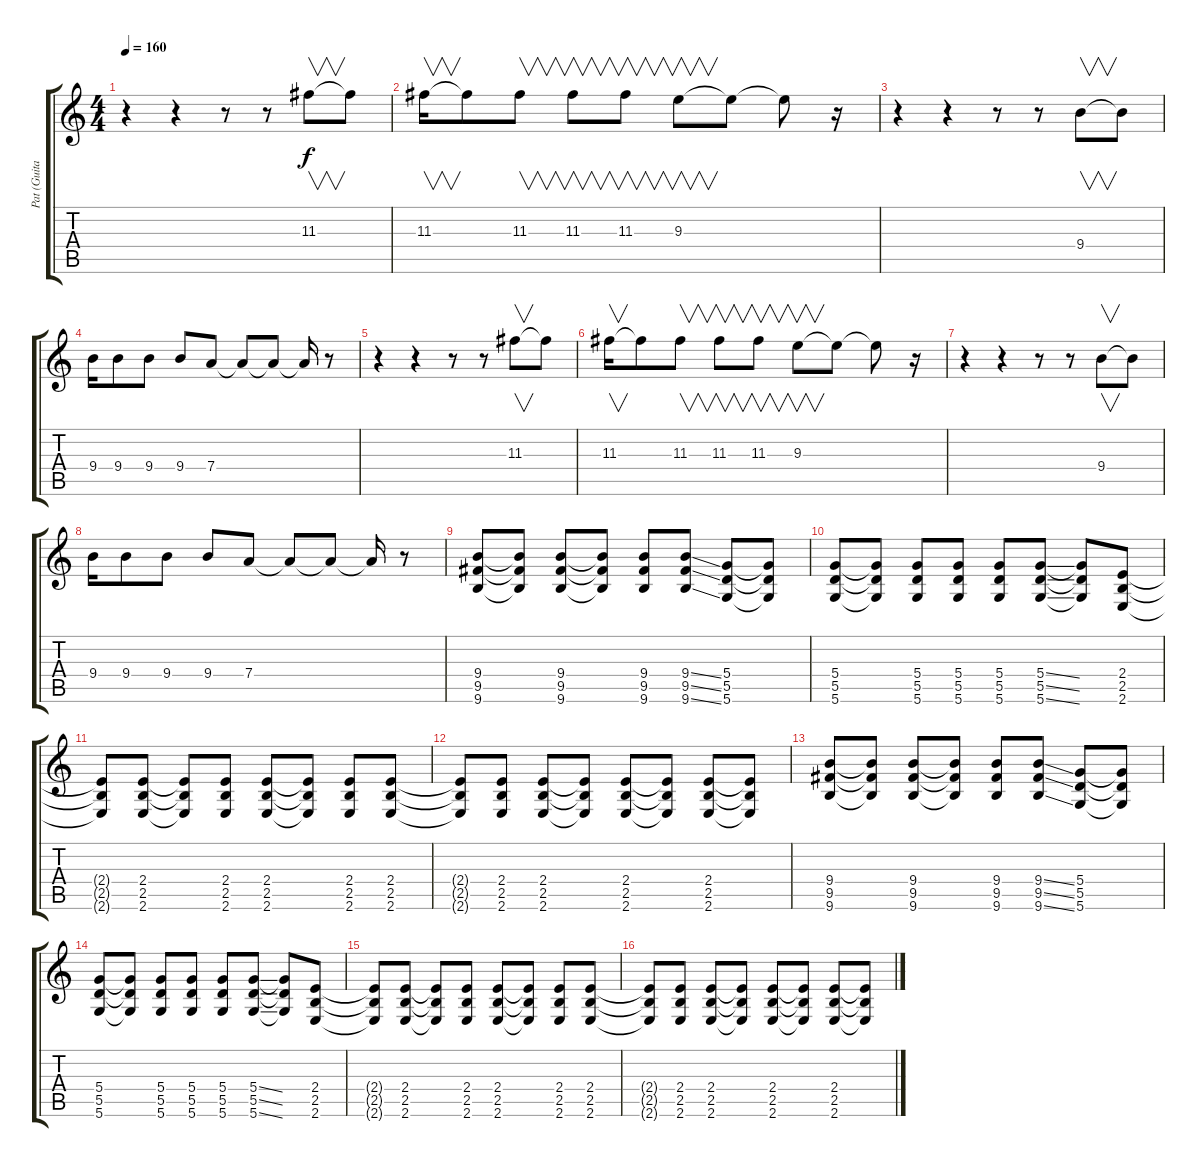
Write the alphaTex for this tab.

\track ("Pat (Guitar)" "Pat (Guita") {instrument distortionguitar}
\staff {score tabs}
\tuning (E4 B3 G3 D3 A2 D2) {hide}
\ts (4 4)
\tempo 160
\clef g2
\ks c
r.4{dy f} r.4 r.8 r.8 11.3.8{v} 11.3{t}.8 |
11.3.16{v} 11.3{t}.8 11.3.8{v} 11.3.8{v} 11.3.8{v} 9.3.8{v} 9.3{t}.8 9.3{t}.8 r.16 |
r.4 r.4 r.8 r.8 9.4.8{v} 9.4{t}.8 |
9.4.16 9.4.8 9.4.8 9.4.8 7.4.8 7.4{t}.8 7.4{t}.8 7.4{t}.16 r.8 |
r.4 r.4 r.8 r.8 11.3.8{v} 11.3{t}.8 |
11.3.16{v} 11.3{t}.8 11.3.8{v} 11.3.8{v} 11.3.8{v} 9.3.8{v} 9.3{t}.8 9.3{t}.8 r.16 |
r.4 r.4 r.8 r.8 9.4.8{v} 9.4{t}.8 |
9.4.16 9.4.8 9.4.8 9.4.8 7.4.8 7.4{t}.8 7.4{t}.8 7.4{t}.16 r.8 |
(9.4 9.5 9.6).8 (9.4{t} 9.5{t} 9.6{t}).8 (9.4 9.5 9.6).8 (9.4{t} 9.5{t} 9.6{t}).8 (9.4 9.5 9.6).8 (9.4{ss} 9.5{ss} 9.6{ss}).8 (5.4 5.5 5.6).8 (5.4{t} 5.5{t} 5.6{t}).8 |
(5.4 5.5 5.6).8 (5.4{t} 5.5{t} 5.6{t}).8 (5.4 5.5 5.6).8 (5.4 5.5 5.6).8 (5.4 5.5 5.6).8 (5.4{ss} 5.5{ss} 5.6{ss}).8 (5.4{t} 5.5{t} 5.6{t}).8 (2.4 2.5 2.6).8 |
(2.4{t} 2.5{t} 2.6{t}).8 (2.4 2.5 2.6).8 (2.4{t} 2.5{t} 2.6{t}).8 (2.4 2.5 2.6).8 (2.4 2.5 2.6).8 (2.4{t} 2.5{t} 2.6{t}).8 (2.4 2.5 2.6).8 (2.4 2.5 2.6).8 |
(2.4{t} 2.5{t} 2.6{t}).8 (2.4 2.5 2.6).8 (2.4 2.5 2.6).8 (2.4{t} 2.5{t} 2.6{t}).8 (2.4 2.5 2.6).8 (2.4{t} 2.5{t} 2.6{t}).8 (2.4 2.5 2.6).8 (2.4{t} 2.5{t} 2.6{t}).8 |
(9.4 9.5 9.6).8 (9.4{t} 9.5{t} 9.6{t}).8 (9.4 9.5 9.6).8 (9.4{t} 9.5{t} 9.6{t}).8 (9.4 9.5 9.6).8 (9.4{ss} 9.5{ss} 9.6{ss}).8 (5.4 5.5 5.6).8 (5.4{t} 5.5{t} 5.6{t}).8 |
(5.4 5.5 5.6).8 (5.4{t} 5.5{t} 5.6{t}).8 (5.4 5.5 5.6).8 (5.4 5.5 5.6).8 (5.4 5.5 5.6).8 (5.4{ss} 5.5{ss} 5.6{ss}).8 (5.4{t} 5.5{t} 5.6{t}).8 (2.4 2.5 2.6).8 |
(2.4{t} 2.5{t} 2.6{t}).8 (2.4 2.5 2.6).8 (2.4{t} 2.5{t} 2.6{t}).8 (2.4 2.5 2.6).8 (2.4 2.5 2.6).8 (2.4{t} 2.5{t} 2.6{t}).8 (2.4 2.5 2.6).8 (2.4 2.5 2.6).8 |
(2.4{t} 2.5{t} 2.6{t}).8 (2.4 2.5 2.6).8 (2.4 2.5 2.6).8 (2.4{t} 2.5{t} 2.6{t}).8 (2.4 2.5 2.6).8 (2.4{t} 2.5{t} 2.6{t}).8 (2.4 2.5 2.6).8 (2.4{t} 2.5{t} 2.6{t}).8
